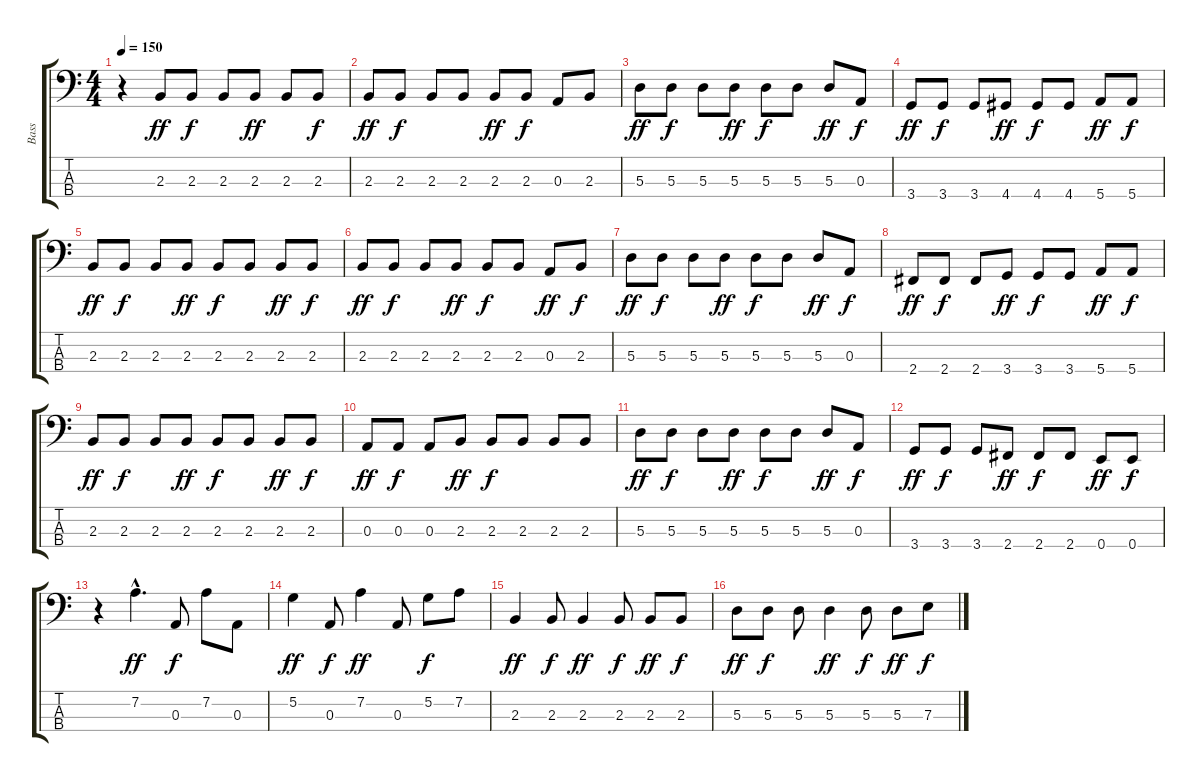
\track ("Bass" "Bass") {instrument electricbassfinger}
\staff {score tabs}
\tuning (G2 D2 A1 E1) {hide}
\ts (4 4)
\tempo 150
\clef f4
\ks c
r.4{dy f} 2.3.8{dy ff} 2.3.8{dy f} 2.3.8 2.3.8{dy ff} 2.3.8 2.3.8{dy f} |
2.3.8{dy ff} 2.3.8{dy f} 2.3.8 2.3.8 2.3.8{dy ff} 2.3.8{dy f} 0.3.8 2.3.8 |
5.3.8{dy ff} 5.3.8{dy f} 5.3.8 5.3.8{dy ff} 5.3.8{dy f} 5.3.8 5.3.8{dy ff} 0.3.8{dy f} |
3.4.8{dy ff} 3.4.8{dy f} 3.4.8 4.4.8{dy ff} 4.4.8{dy f} 4.4.8 5.4.8{dy ff} 5.4.8{dy f} |
2.3.8{dy ff} 2.3.8{dy f} 2.3.8 2.3.8{dy ff} 2.3.8{dy f} 2.3.8 2.3.8{dy ff} 2.3.8{dy f} |
2.3.8{dy ff} 2.3.8{dy f} 2.3.8 2.3.8{dy ff} 2.3.8{dy f} 2.3.8 0.3.8{dy ff} 2.3.8{dy f} |
5.3.8{dy ff} 5.3.8{dy f} 5.3.8 5.3.8{dy ff} 5.3.8{dy f} 5.3.8 5.3.8{dy ff} 0.3.8{dy f} |
2.4.8{dy ff} 2.4.8{dy f} 2.4.8 3.4.8{dy ff} 3.4.8{dy f} 3.4.8 5.4.8{dy ff} 5.4.8{dy f} |
2.3.8{dy ff} 2.3.8{dy f} 2.3.8 2.3.8{dy ff} 2.3.8{dy f} 2.3.8 2.3.8{dy ff} 2.3.8{dy f} |
0.3.8{dy ff} 0.3.8{dy f} 0.3.8 2.3.8{dy ff} 2.3.8{dy f} 2.3.8 2.3.8 2.3.8 |
5.3.8{dy ff} 5.3.8{dy f} 5.3.8 5.3.8{dy ff} 5.3.8{dy f} 5.3.8 5.3.8{dy ff} 0.3.8{dy f} |
3.4.8{dy ff} 3.4.8{dy f} 3.4.8 2.4.8{dy ff} 2.4.8{dy f} 2.4.8 0.4.8{dy ff} 0.4.8{dy f} |
r.4 7.2{hac}.4{d dy ff} 0.3.8{dy f} 7.2.8 0.3.8 |
5.2.4{dy ff} 0.3.8{dy f} 7.2.4{dy ff} 0.3.8 5.2.8{dy f} 7.2.8 |
2.3.4{dy ff} 2.3.8{dy f} 2.3.4{dy ff} 2.3.8{dy f} 2.3.8{dy ff} 2.3.8{dy f} |
5.3.8{dy ff} 5.3.8{dy f} 5.3.8 5.3.4{dy ff} 5.3.8{dy f} 5.3.8{dy ff} 7.3.8{dy f}
